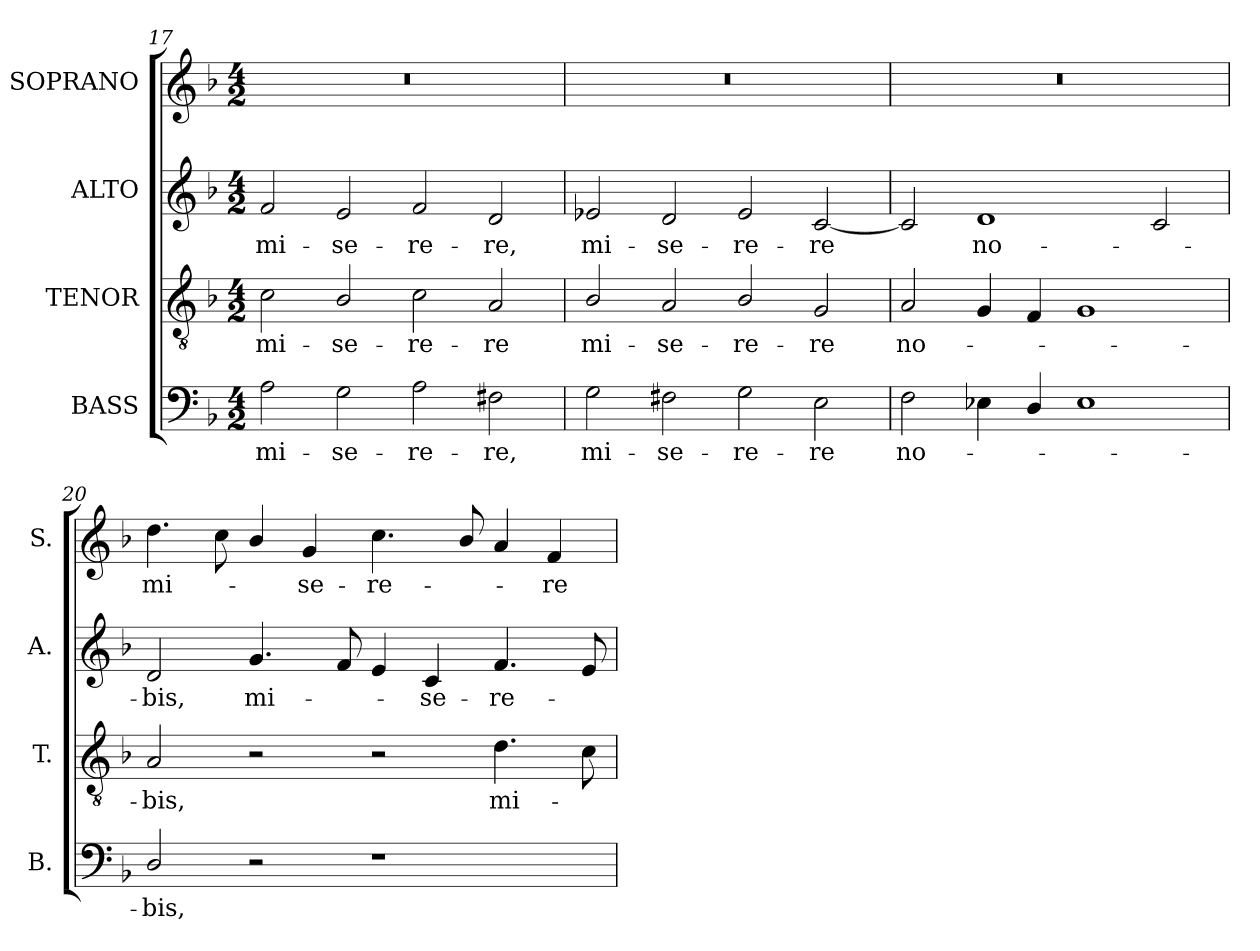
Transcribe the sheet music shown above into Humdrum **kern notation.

**kern	**text	**kern	**text	**kern	**text	**kern	**text
*part4	*part4	*part3	*part3	*part2	*part2	*part1	*part1
*staff4	*staff4	*staff3	*staff3	*staff2	*staff2	*staff1	*staff1
*I"BASS	*	*I"TENOR	*	*I"ALTO	*	*I"SOPRANO	*
*I'B.	*	*I'T.	*	*I'A.	*	*I'S.	*
*clefF4	*	*clefGv2	*	*clefG2	*	*clefG2	*
*	*	*ITrd7c12	*	*	*	*	*
*k[b-]	*	*k[b-]	*	*k[b-]	*	*k[b-]	*
*F:	*	*F:	*	*F:	*	*F:	*
*M4/2	*	*M4/2	*	*M4/2	*	*M4/2	*
=17	=17	=17	=17	=17	=17	=17	=17
!	!LO:LY:b:color=#000000	!	!	!	!	!	!
!	!	!	!LO:LY:b:color=#000000	!	!	!	!
!	!	!	!	!	!LO:LY:b:color=#000000	!LO:N:vis=1	!
2Ai\	mi-	2Ci\	mi-	2fi/	mi-	0r	.
!	!LO:LY:b:color=#000000	!	!	!	!	!	!
!	!	!	!LO:LY:b:color=#000000	!	!	!	!
!	!	!	!	!	!LO:LY:b:color=#000000	!	!
2Gi\	-se-	2BB-i/	-se-	2ei/	-se-	.	.
!	!LO:LY:b:color=#000000	!	!	!	!	!	!
!	!	!	!LO:LY:b:color=#000000	!	!	!	!
!	!	!	!	!	!LO:LY:b:color=#000000	!	!
2Ai\	-re-	2Ci\	-re-	2fi/	-re-	.	.
!	!LO:LY:b:color=#000000	!	!	!	!	!	!
!	!	!	!LO:LY:b:color=#000000	!	!	!	!
!	!	!	!	!	!LO:LY:b:color=#000000	!	!
2F#Xi\	-re,	2AAi/	-re	2di/	-re,	.	.
=18	=18	=18	=18	=18	=18	=18	=18
!	!LO:LY:b:color=#000000	!	!	!	!	!	!
!	!	!	!LO:LY:b:color=#000000	!	!	!	!
!	!	!	!	!	!LO:LY:b:color=#000000	!LO:N:vis=1	!
2Gi\	mi-	2BB-i/	mi-	2e-Xi/	mi-	0r	.
!	!LO:LY:b:color=#000000	!	!	!	!	!	!
!	!	!	!LO:LY:b:color=#000000	!	!	!	!
!	!	!	!	!	!LO:LY:b:color=#000000	!	!
2F#Xi\	-se-	2AAi/	-se-	2di/	-se-	.	.
!	!LO:LY:b:color=#000000	!	!	!	!	!	!
!	!	!	!LO:LY:b:color=#000000	!	!	!	!
!	!	!	!	!	!LO:LY:b:color=#000000	!	!
2Gi\	-re-	2BB-i/	-re-	2e-i/	-re-	.	.
!	!LO:LY:b:color=#000000	!	!	!	!	!	!
!	!	!	!LO:LY:b:color=#000000	!	!	!	!
!	!	!	!	!	!LO:LY:b:color=#000000	!	!
2Ei\	-re	2GGi/	-re	[2ci/	-re	.	.
=19	=19	=19	=19	=19	=19	=19	=19
!	!LO:LY:b:color=#000000	!	!	!	!	!	!
!	!	!	!LO:LY:b:color=#000000	!	!	!LO:N:vis=1	!
2Fi\	no-	2AAi/	no-	2ci/]	.	0r	.
!	!	!	!	!	!LO:LY:b:color=#000000	!	!
4E-Xi\	.	4GGi/	.	1di	no-	.	.
4Di/	.	4FFi/	.	.	.	.	.
1E-i	.	1GGi	.	.	.	.	.
.	.	.	.	2ci/	.	.	.
!!LO:LB:g=z
=20	=20	=20	=20	=20	=20	=20	=20
!	!LO:LY:b:color=#000000	!	!	!	!	!	!
!	!	!	!LO:LY:b:color=#000000	!	!	!	!
!	!	!	!	!	!LO:LY:b:color=#000000	!	!
!	!	!	!	!	!	!	!LO:LY:b:color=#000000
2Di/	-bis,	2AAi/	-bis,	2di/	-bis,	4.ddi\	mi-
.	.	.	.	.	.	8cci\	.
!	!	!	!	!	!LO:LY:b:color=#000000	!	!
2r	.	2r	.	4.gi/	mi-	4b-i/	.
!	!	!	!	!	!	!	!LO:LY:b:color=#000000
.	.	.	.	.	.	4gi/	-se-
.	.	.	.	8fi/	.	.	.
!	!	!	!	!	!	!	!LO:LY:b:color=#000000
1r	.	2r	.	4ei/	.	4.cci\	-re-
!	!	!	!	!	!LO:LY:b:color=#000000	!	!
.	.	.	.	4ci/	-se-	.	.
.	.	.	.	.	.	8b-i/	.
!	!	!	!LO:LY:b:color=#000000	!	!	!	!
!	!	!	!	!	!LO:LY:b:color=#000000	!	!
.	.	4.Di\	mi-	4.fi/	-re-	4ai/	.
!	!	!	!	!	!	!	!LO:LY:b:color=#000000
.	.	.	.	.	.	4fi/	-re
.	.	8Ci\	.	8ei/	.	.	.
=	=	=	=	=	=	=	=
*-	*-	*-	*-	*-	*-	*-	*-
